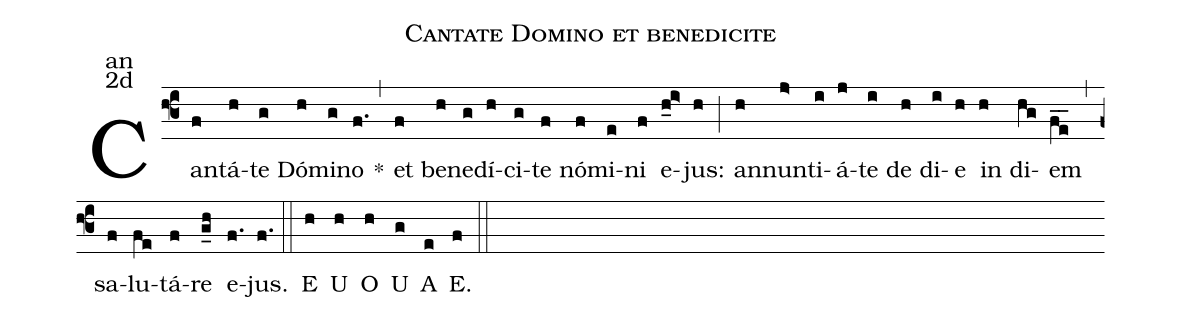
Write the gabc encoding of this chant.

name:Cantate Domino et benedicite;
office-part:an;
mode:2d;
%%
(f3) Can(f)tá(h)te(g) Dó(h)mi(g)no(f.) <sp>*</sp>(,)
et(f) be(h)ne(g)dí(h)ci(g)te(f) nó(f)mi(e)ni(f) e(h_i>)jus:(h) (;)
an(h)nun(j>)ti(i)á(j)te(i) de(h) di(i)e(h) in(h) di(hg)em(fe__) (,)
sa(f)lu(fe)tá(f)re(g_h) e(f.)jus.(f.) (::)
<eu>E(h) U(h) O(h) U(g) A(e) E.(f) </eu>(::)
